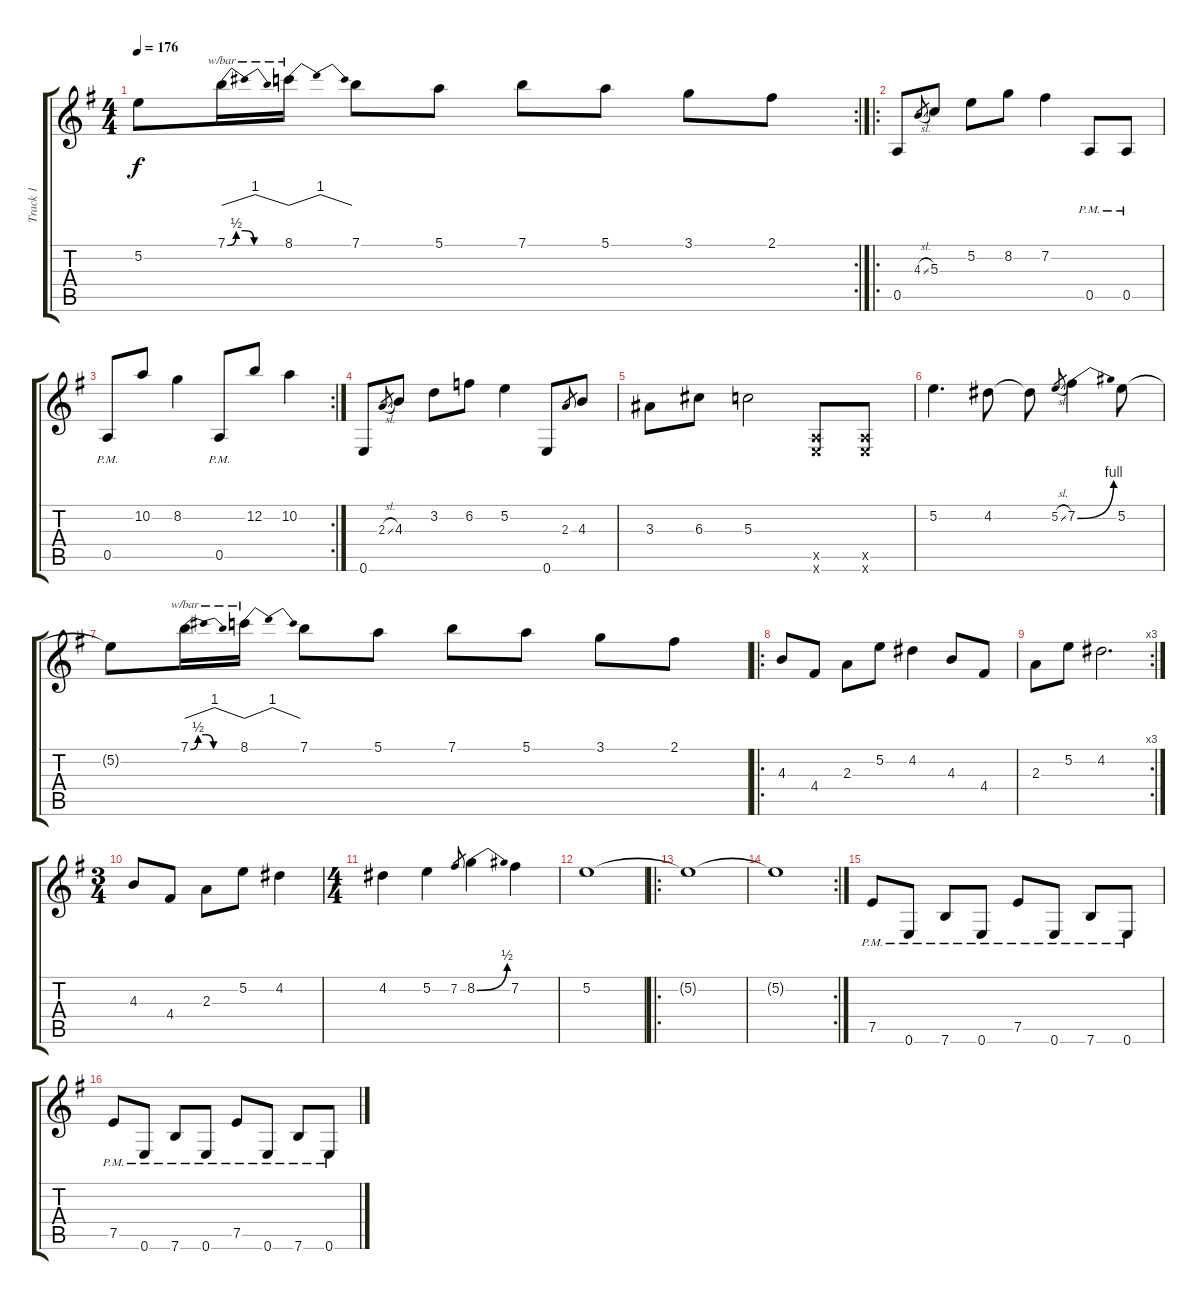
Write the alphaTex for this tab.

\track ("Track 1" "Track 1") {instrument distortionguitar}
\staff {score tabs}
\tuning (E4 B3 G3 D3 A2 E2) {hide}
\rc 2
\ts (4 4)
\tempo 176
\clef g2
\ks g
5.2{t}.8{dy f} 7.1{be (custom 0 0 10 2 20 2 30 0 60 0)}.16{tbe (dip default 0 0 30 4 60 0)} 8.1.16{tbe (dip default 0 0 30 4 60 0)} 7.1.8 5.1.8 7.1.8 5.1.8 3.1.8 2.1.8 |
\ro
0.5.8 4.3{sl}.8{gr} 5.3.8 5.2.8 8.2.8 7.2.4 0.5{pm}.8 0.5{pm}.8 |
\rc 2
0.5{pm}.8 10.2.8 8.2.4 0.5{pm}.8 12.2.8 10.2.4 |
0.6.8 2.3{sl}.8{gr} 4.3.8 3.2.8 6.2.8 5.2.4 0.6.8 2.3.8{gr} 4.3.8 |
3.3.8 6.3.8 5.3.2 (0.5{x} 0.6{x}).8 (0.5{x} 0.6{x}).8 |
5.2.4{d} 4.2.8 4.2{t}.8 5.2{sl}.8{gr} 7.2{be (bend 0 0 60 4)}.4 5.2.8 |
5.2{t}.8 7.1{be (custom 0 0 10 2 20 2 30 0 60 0)}.16{tbe (dip default 0 0 30 4 60 0)} 8.1.16{tbe (dip default 0 0 30 4 60 0)} 7.1.8 5.1.8 7.1.8 5.1.8 3.1.8 2.1.8 |
\ro
4.3.8 4.4.8 2.3.8 5.2.8 4.2.4 4.3.8 4.4.8 |
\rc 3
2.3.8 5.2.8 4.2.2{d} |
\ts (3 4)
4.3.8 4.4.8 2.3.8 5.2.8 4.2.4 |
\ts (4 4)
4.2.4 5.2.4 7.2.8{gr} 8.2{be (bend 0 0 60 2)}.4 7.2.4 |
5.2.1 |
\ro
5.2{t}.1 |
\rc 2
5.2{t}.1 |
7.5{pm}.8 0.6{pm}.8 7.6{pm}.8 0.6{pm}.8 7.5{pm}.8 0.6{pm}.8 7.6{pm}.8 0.6{pm}.8 |
7.5{pm}.8 0.6{pm}.8 7.6{pm}.8 0.6{pm}.8 7.5{pm}.8 0.6{pm}.8 7.6{pm}.8 0.6{pm}.8
